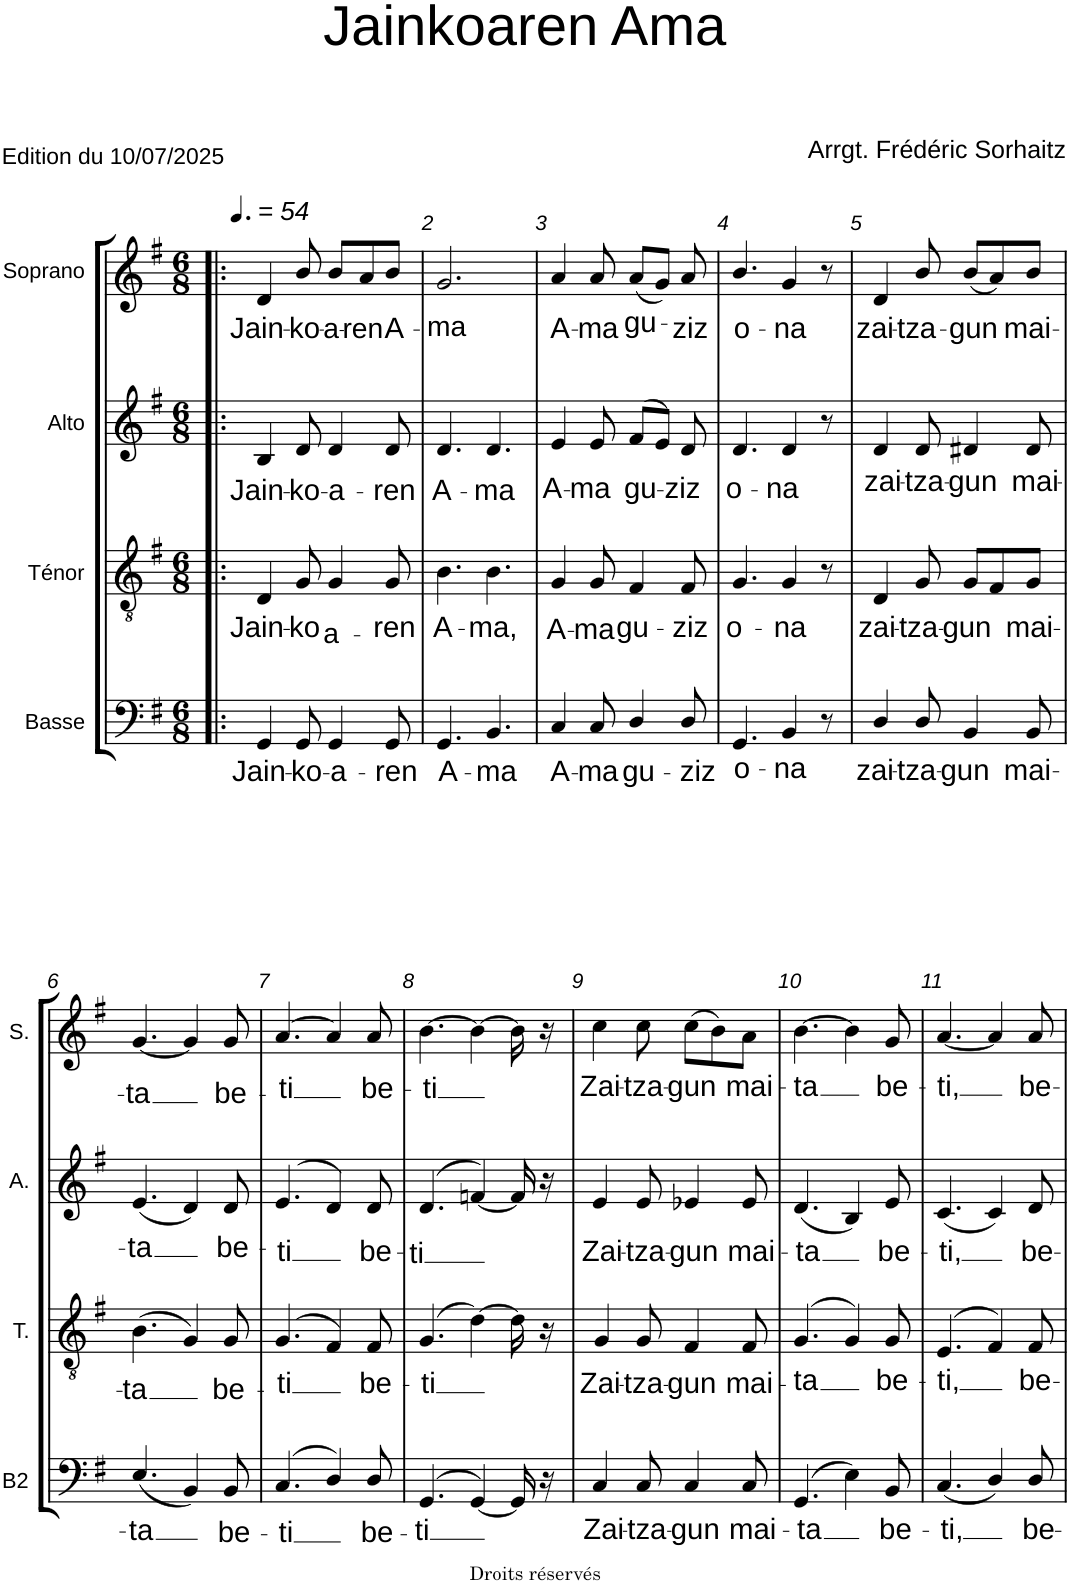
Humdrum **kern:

**kern	**text	**kern	**text	**kern	**text	**kern	**text
*part4	*part4	*part3	*part3	*part2	*part2	*part1	*part1
*staff4	*staff4	*staff3	*staff3	*staff2	*staff2	*staff1	*staff1
*I"Basse	*	*I"Ténor	*	*I"Alto	*	*I"Soprano	*
*I'B2	*	*I'T.	*	*I'A.	*	*I'S.	*
*clefF4	*	*clefGv2	*	*clefG2	*	*clefG2	*
*k[f#]	*	*k[f#]	*	*k[f#]	*	*k[f#]	*
*M6/8	*	*M6/8	*	*M6/8	*	*M6/8	*
*MM81	*	*MM81	*	*MM81	*	*MM81	*
=1!|:	=1!|:	=1!|:	=1!|:	=1!|:	=1!|:	=1!|:	=1!|:
!	!LO:LY:b	!	!LO:LY:b	!	!LO:LY:b	!	!LO:LY:b
4GG/	Jain-	4D/	Jain-	4B/	Jain-	4d/	Jain-
!	!LO:LY:b	!	!LO:LY:b	!	!LO:LY:b	!	!LO:LY:b
8GG/	-ko-	8G/	-ko	8d/	-ko-	8b/	-ko-
!	!LO:LY:b	!	!LO:LY:b	!	!LO:LY:b	!	!LO:LY:b
4GG/	-a-	4G/	-a-	4d/	-a-	8b/L	-a-
!	!	!	!	!	!	!	!LO:LY:b
.	.	.	.	.	.	8a/	-ren
!	!LO:LY:b	!	!LO:LY:b	!	!LO:LY:b	!	!LO:LY:b
8GG/	-ren	8G/	ren	8d/	-ren	8b/J	A-
=2	=2	=2	=2	=2	=2	=2	=2
!	!LO:LY:b	!	!LO:LY:b	!	!LO:LY:b	!	!LO:LY:b
4.GG/	-A-	4.B\	A-	4.d/	A-	2.g/	-ma
!	!LO:LY:b	!	!LO:LY:b	!	!LO:LY:b	!	!
4.BB/	-ma	4.B\	-ma,	4.d/	-ma	.	.
=3	=3	=3	=3	=3	=3	=3	=3
!	!LO:LY:b	!	!LO:LY:b	!	!LO:LY:b	!	!LO:LY:b
4C/	A-	4G/	A-	4e/	A-	4a/	A-
!	!LO:LY:b	!	!LO:LY:b	!	!LO:LY:b	!	!LO:LY:b
8C/	-ma	8G/	-ma	8e/	-ma	8a/	-ma
!	!LO:LY:b	!	!LO:LY:b	!	!LO:LY:b	!	!LO:LY:b
4D/	gu-	4F#/	-gu-	(>8f#/L	-gu-	(<8a/L	-gu-
.	.	.	.	8e/J)	.	8g/J)	.
!	!LO:LY:b	!	!LO:LY:b	!	!LO:LY:b	!	!LO:LY:b
8D/	-ziz	8F#/	-ziz	8d/	ziz	8a/	ziz
=4	=4	=4	=4	=4	=4	=4	=4
!	!LO:LY:b	!	!LO:LY:b	!	!LO:LY:b	!	!LO:LY:b
4.GG/	o-	4.G/	-o-	4.d/	o-	4.b/	o-
!	!LO:LY:b	!	!LO:LY:b	!	!LO:LY:b	!	!LO:LY:b
4BB/	-na	4G/	-na	4d/	-na	4g/	-na
8r	.	8r	.	8r	.	8r	.
=5	=5	=5	=5	=5	=5	=5	=5
!	!LO:LY:b	!	!LO:LY:b	!	!LO:LY:b	!	!LO:LY:b
4D/	zai-	4D/	zai-	4d/	zai-	4d/	zai-
!	!LO:LY:b	!	!LO:LY:b	!	!LO:LY:b	!	!LO:LY:b
8D/	-tza-	8G/	-tza-	8d/	-tza-	8b/	-tza-
!	!LO:LY:b	!	!LO:LY:b	!	!LO:LY:b	!	!LO:LY:b
4BB/	-gun	8G/L	-gun	4d#X/	-gun	(8b/L	-gun
.	.	8F#/	.	.	.	8a/)	.
!	!LO:LY:b	!	!LO:LY:b	!	!LO:LY:b	!	!LO:LY:b
8BB/	mai-	8G/J	mai-	8d#/	mai-	8b/J	mai-
!!LO:LB:g=z
=6	=6	=6	=6	=6	=6	=6	=6
!	!LO:LY:b	!	!LO:LY:b	!	!LO:LY:b	!	!LO:LY:b
(4.E/	-ta	(4.B\	-ta	(4.e/	-ta	[4.g/	-ta
4BB/)	.	4G/)	.	4d/)	.	4g/]	.
!	!LO:LY:b	!	!LO:LY:b	!	!LO:LY:b	!	!LO:LY:b
8BB/	be-	8G/	be-	8d/	be-	8g/	be-
=7	=7	=7	=7	=7	=7	=7	=7
!	!LO:LY:b	!	!LO:LY:b	!	!LO:LY:b	!	!LO:LY:b
(>4.C/	-ti	(>4.G/	-ti	(>4.e/	-ti	[>4.a/	-ti
4D/)	.	4F#/)	.	4d/)	.	4a/]	.
!	!LO:LY:b	!	!LO:LY:b	!	!LO:LY:b	!	!LO:LY:b
8D/	be-	8F#/	be-	8d/	be-	8a/	be-
=8	=8	=8	=8	=8	=8	=8	=8
!	!LO:LY:b	!	!LO:LY:b	!	!LO:LY:b	!	!LO:LY:b
(>4.GG/	-ti	(4.G/	-ti	(>4.d/	-ti	[4.b\	-ti
[4GG/)	.	[4d\)	.	[4fn/)	.	4b\_	.
16GG/]	.	16d\]	.	16f/]	.	16b\]	.
16r	.	16r	.	16r	.	16r	.
=9	=9	=9	=9	=9	=9	=9	=9
!	!LO:LY:b	!	!LO:LY:b	!	!LO:LY:b	!	!LO:LY:b
4C/	Zai-	4G/	Zai-	4e/	Zai-	4cc\	Zai-
!	!LO:LY:b	!	!LO:LY:b	!	!LO:LY:b	!	!LO:LY:b
8C/	-tza-	8G/	-tza-	8e/	-tza-	8cc\	-tza-
!	!LO:LY:b	!	!LO:LY:b	!	!LO:LY:b	!	!LO:LY:b
4C/	-gun	4F#/	-gun	4e-X/	-gun	(8cc\L	-gun
.	.	.	.	.	.	8b\)	.
!	!LO:LY:b	!	!LO:LY:b	!	!LO:LY:b	!	!LO:LY:b
8C/	mai-	8F#/	mai-	8e-/	mai-	8a\J	mai-
=10	=10	=10	=10	=10	=10	=10	=10
!	!LO:LY:b	!	!LO:LY:b	!	!LO:LY:b	!	!LO:LY:b
(4.GG/	-ta	(>4.G/	-ta	(4.d/	-ta	[4.b\	-ta
4E\)	.	4G/)	.	4B/)	.	4b\]	.
!	!LO:LY:b	!	!LO:LY:b	!	!LO:LY:b	!	!LO:LY:b
8BB/	be-	8G/	be-	8e/	be-	8g/	be-
=11	=11	=11	=11	=11	=11	=11	=11
!	!LO:LY:b	!	!LO:LY:b	!	!LO:LY:b	!	!LO:LY:b
(4.C/	-ti,	(>4.E/	-ti,	(4.c/	-ti,	[4.a/	-ti,
4D/)	.	4F#/)	.	4c/)	.	4a/]	.
!	!LO:LY:b	!	!LO:LY:b	!	!LO:LY:b	!	!LO:LY:b
8D/	be-	8F#/	be-	8d/	be-	8a/	be-
=	=	=	=	=	=	=	=
*-	*-	*-	*-	*-	*-	*-	*-
